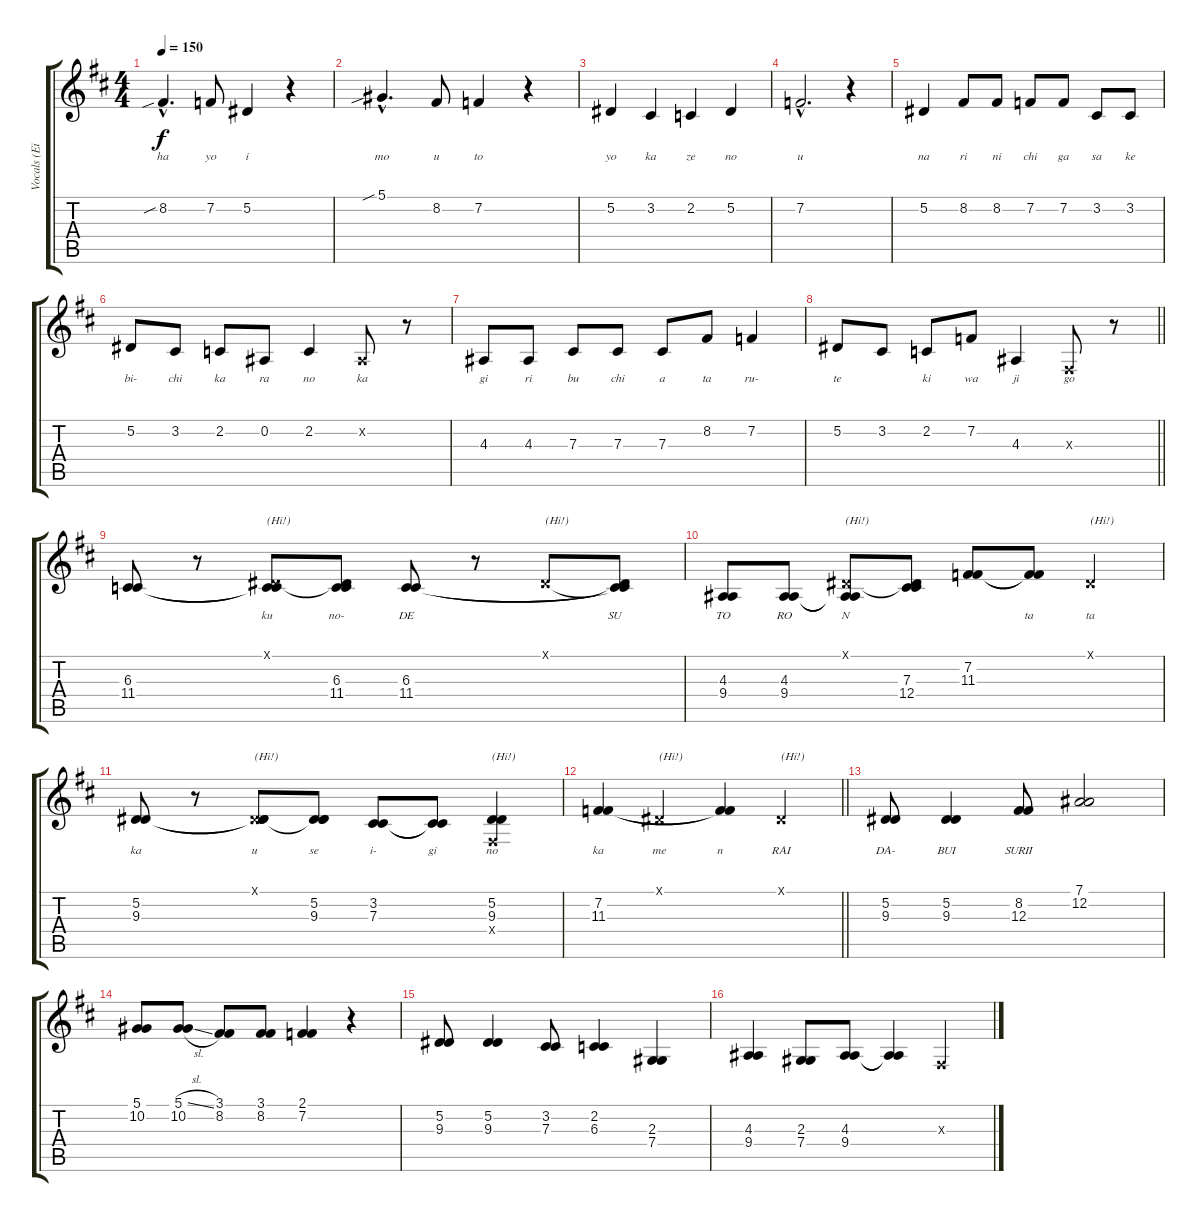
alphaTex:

\track ("Vocals (Eizo)" "Vocals (Ei") {instrument flute}
\staff {score tabs}
\tuning (Eb4 Bb3 Gb3 Db3 Ab2 Eb2) {hide}
\ts (4 4)
\tempo 150
\clef g2
\ks d
8.2{sib hac}.4{d lyrics (0 "ha") lyrics (1 "") lyrics (2 "") lyrics (3 "") lyrics (4 "") dy f} 7.2.8{lyrics (0 "yo") lyrics (1 "") lyrics (2 "") lyrics (3 "") lyrics (4 "")} 5.2.4{lyrics (0 "i") lyrics (1 "") lyrics (2 "") lyrics (3 "") lyrics (4 "")} r.4 |
5.1{sib hac}.4{d lyrics (0 "mo") lyrics (1 "") lyrics (2 "") lyrics (3 "") lyrics (4 "")} 8.2.8{lyrics (0 "u") lyrics (1 "") lyrics (2 "") lyrics (3 "") lyrics (4 "")} 7.2.4{lyrics (0 "to") lyrics (1 "") lyrics (2 "") lyrics (3 "") lyrics (4 "")} r.4 |
5.2.4{lyrics (0 "yo") lyrics (1 "") lyrics (2 "") lyrics (3 "") lyrics (4 "")} 3.2.4{lyrics (0 "ka") lyrics (1 "") lyrics (2 "") lyrics (3 "") lyrics (4 "")} 2.2.4{lyrics (0 "ze") lyrics (1 "") lyrics (2 "") lyrics (3 "") lyrics (4 "")} 5.2.4{lyrics (0 "no") lyrics (1 "") lyrics (2 "") lyrics (3 "") lyrics (4 "")} |
7.2{hac}.2{d lyrics (0 "u") lyrics (1 "") lyrics (2 "") lyrics (3 "") lyrics (4 "")} r.4 |
5.2.4{lyrics (0 "na") lyrics (1 "") lyrics (2 "") lyrics (3 "") lyrics (4 "")} 8.2.8{lyrics (0 "ri") lyrics (1 "") lyrics (2 "") lyrics (3 "") lyrics (4 "")} 8.2.8{lyrics (0 "ni") lyrics (1 "") lyrics (2 "") lyrics (3 "") lyrics (4 "")} 7.2.8{lyrics (0 "chi") lyrics (1 "") lyrics (2 "") lyrics (3 "") lyrics (4 "")} 7.2.8{lyrics (0 "ga") lyrics (1 "") lyrics (2 "") lyrics (3 "") lyrics (4 "")} 3.2.8{lyrics (0 "sa") lyrics (1 "") lyrics (2 "") lyrics (3 "") lyrics (4 "")} 3.2.8{lyrics (0 "ke") lyrics (1 "") lyrics (2 "") lyrics (3 "") lyrics (4 "")} |
5.2.8{lyrics (0 "bi-") lyrics (1 "") lyrics (2 "") lyrics (3 "") lyrics (4 "")} 3.2.8{lyrics (0 "chi") lyrics (1 "") lyrics (2 "") lyrics (3 "") lyrics (4 "")} 2.2.8{lyrics (0 "ka") lyrics (1 "") lyrics (2 "") lyrics (3 "") lyrics (4 "")} 0.2.8{lyrics (0 "ra") lyrics (1 "") lyrics (2 "") lyrics (3 "") lyrics (4 "")} 2.2.4{lyrics (0 "no") lyrics (1 "") lyrics (2 "") lyrics (3 "") lyrics (4 "")} 0.2{x}.8{lyrics (0 "ka") lyrics (1 "") lyrics (2 "") lyrics (3 "") lyrics (4 "")} r.8 |
4.3.8{lyrics (0 "gi") lyrics (1 "") lyrics (2 "") lyrics (3 "") lyrics (4 "")} 4.3.8{lyrics (0 "ri") lyrics (1 "") lyrics (2 "") lyrics (3 "") lyrics (4 "")} 7.3.8{lyrics (0 "bu") lyrics (1 "") lyrics (2 "") lyrics (3 "") lyrics (4 "")} 7.3.8{lyrics (0 "chi") lyrics (1 "") lyrics (2 "") lyrics (3 "") lyrics (4 "")} 7.3.8{lyrics (0 "a") lyrics (1 "") lyrics (2 "") lyrics (3 "") lyrics (4 "")} 8.2.8{lyrics (0 "ta") lyrics (1 "") lyrics (2 "") lyrics (3 "") lyrics (4 "")} 7.2.4{lyrics (0 "ru-") lyrics (1 "") lyrics (2 "") lyrics (3 "") lyrics (4 "")} |
\barLineRight lightlight
5.2.8{lyrics (0 "te") lyrics (1 "") lyrics (2 "") lyrics (3 "") lyrics (4 "")} 3.2.8{lyrics (0 "") lyrics (1 "") lyrics (2 "") lyrics (3 "") lyrics (4 "")} 2.2.8{lyrics (0 "ki") lyrics (1 "") lyrics (2 "") lyrics (3 "") lyrics (4 "")} 7.2.8{lyrics (0 "wa") lyrics (1 "") lyrics (2 "") lyrics (3 "") lyrics (4 "")} 4.3.4{lyrics (0 "ji") lyrics (1 "") lyrics (2 "") lyrics (3 "") lyrics (4 "")} 0.3{x}.8{lyrics (0 "go") lyrics (1 "") lyrics (2 "") lyrics (3 "") lyrics (4 "")} r.8 |
(6.3 11.4).8{lyrics (0 "") lyrics (1 "") lyrics (2 "") lyrics (3 "") lyrics (4 "")} r.8 (0.1{x} 6.3{t} 11.4{t}).8{txt "(Hi!)" lyrics (0 "ku") lyrics (1 "") lyrics (2 "") lyrics (3 "") lyrics (4 "")} (0.1{t} 6.3 11.4).8{lyrics (0 "no-") lyrics (1 "") lyrics (2 "") lyrics (3 "") lyrics (4 "")} (6.3 11.4).8{lyrics (0 "DE") lyrics (1 "") lyrics (2 "") lyrics (3 "") lyrics (4 "")} r.8 0.1{x}.8{txt "(Hi!)" lyrics (0 "") lyrics (1 "") lyrics (2 "") lyrics (3 "") lyrics (4 "")} (0.1{t} 6.3{t} 11.4{t}).8{lyrics (0 "SU") lyrics (1 "") lyrics (2 "") lyrics (3 "") lyrics (4 "")} |
(4.3 9.4).8{lyrics (0 "TO") lyrics (1 "") lyrics (2 "") lyrics (3 "") lyrics (4 "")} (4.3 9.4).8{lyrics (0 "RO") lyrics (1 "") lyrics (2 "") lyrics (3 "") lyrics (4 "")} (0.1{x} 4.3{t} 9.4{t}).8{txt "(Hi!)" lyrics (0 "N") lyrics (1 "") lyrics (2 "") lyrics (3 "") lyrics (4 "")} (0.1{t} 7.3 12.4).8{lyrics (0 "") lyrics (1 "") lyrics (2 "") lyrics (3 "") lyrics (4 "")} (7.2 11.3).8{lyrics (0 "") lyrics (1 "") lyrics (2 "") lyrics (3 "") lyrics (4 "")} (7.2{t} 11.3{t}).8{lyrics (0 "ta") lyrics (1 "") lyrics (2 "") lyrics (3 "") lyrics (4 "")} 0.1{x}.4{txt "(Hi!)" lyrics (0 "ta") lyrics (1 "") lyrics (2 "") lyrics (3 "") lyrics (4 "")} |
(5.2 9.3).8{lyrics (0 "ka") lyrics (1 "") lyrics (2 "") lyrics (3 "") lyrics (4 "")} r.8 (0.1{x} 5.2{t} 9.3{t}).8{txt "(Hi!)" lyrics (0 "u") lyrics (1 "") lyrics (2 "") lyrics (3 "") lyrics (4 "")} (0.1{t} 5.2 9.3).8{lyrics (0 "se") lyrics (1 "") lyrics (2 "") lyrics (3 "") lyrics (4 "")} (3.2 7.3).8{lyrics (0 "i-") lyrics (1 "") lyrics (2 "") lyrics (3 "") lyrics (4 "")} (3.2{t} 7.3{t}).8{lyrics (0 "gi") lyrics (1 "") lyrics (2 "") lyrics (3 "") lyrics (4 "")} (5.2 9.3 5.4{x}).4{txt "(Hi!)" lyrics (0 "no") lyrics (1 "") lyrics (2 "") lyrics (3 "") lyrics (4 "")} |
\barLineRight lightlight
(7.2 11.3).4{lyrics (0 "ka") lyrics (1 "") lyrics (2 "") lyrics (3 "") lyrics (4 "")} 0.1{x}.4{txt "(Hi!)" lyrics (0 "me") lyrics (1 "") lyrics (2 "") lyrics (3 "") lyrics (4 "")} (7.2{t} 11.3{t}).4{lyrics (0 "n") lyrics (1 "") lyrics (2 "") lyrics (3 "") lyrics (4 "")} 0.1{x}.4{txt "(Hi!)" lyrics (0 "RAI") lyrics (1 "") lyrics (2 "") lyrics (3 "") lyrics (4 "")} |
(5.2 9.3).8{lyrics (0 "DA-") lyrics (1 "") lyrics (2 "") lyrics (3 "") lyrics (4 "")} (5.2 9.3).4{lyrics (0 "BUI") lyrics (1 "") lyrics (2 "") lyrics (3 "") lyrics (4 "")} (8.2 12.3).8{lyrics (0 "SURII") lyrics (1 "") lyrics (2 "") lyrics (3 "") lyrics (4 "")} (7.1 12.2).2 |
(5.1 10.2).8 (5.1{sl} 10.2).8 (3.1 8.2).8 (3.1 8.2).8 (2.1 7.2).4 r.4 |
(5.2 9.3).8 (5.2 9.3).4 (3.2 7.3).8 (2.2 6.3).4 (2.3 7.4).4 |
(4.3 9.4).4 (2.3 7.4).8 (4.3 9.4).8 (4.3{t} 9.4{t}).4 0.3{x}.4
